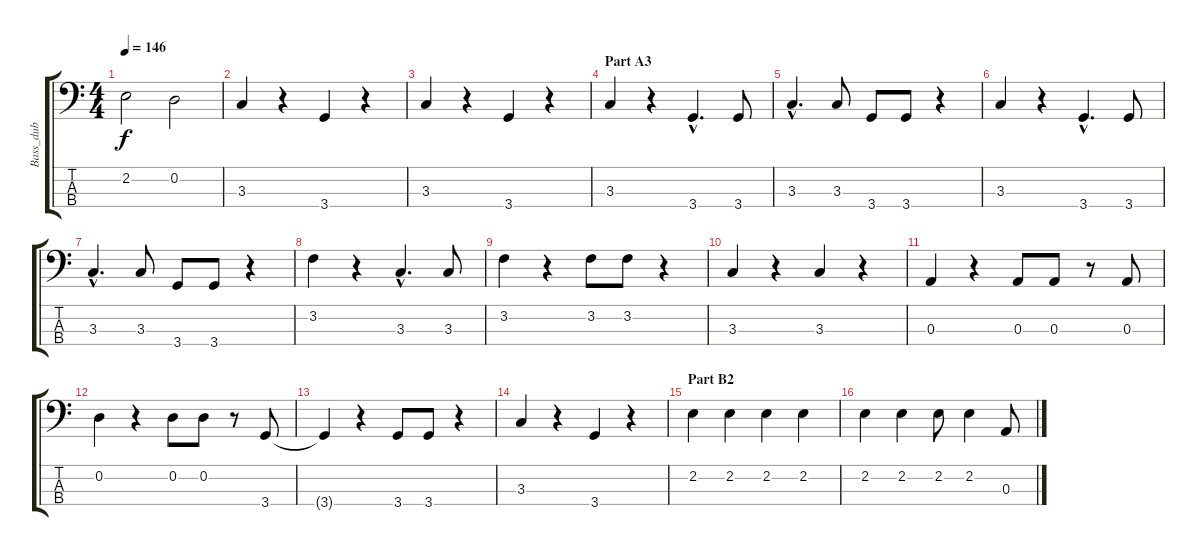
\track ("Bass_dub" "Bass_dub") {instrument acousticbass}
\staff {score tabs}
\tuning (G2 D2 A1 E1) {hide}
\ts (4 4)
\tempo 146
\clef f4
\ks c
2.2.2{dy f} 0.2.2 |
3.3.4 r.4 3.4.4 r.4 |
3.3.4 r.4 3.4.4 r.4 |
\section ("" "Part A3")
3.3.4 r.4 3.4{hac}.4{d} 3.4.8 |
3.3{hac}.4{d} 3.3.8 3.4.8 3.4.8 r.4 |
3.3.4 r.4 3.4{hac}.4{d} 3.4.8 |
3.3{hac}.4{d} 3.3.8 3.4.8 3.4.8 r.4 |
3.2.4 r.4 3.3{hac}.4{d} 3.3.8 |
3.2.4 r.4 3.2.8 3.2.8 r.4 |
3.3.4 r.4 3.3.4 r.4 |
0.3.4 r.4 0.3.8 0.3.8 r.8 0.3.8 |
0.2.4 r.4 0.2.8 0.2.8 r.8 3.4.8 |
3.4{t}.4 r.4 3.4.8 3.4.8 r.4 |
3.3.4 r.4 3.4.4 r.4 |
\section ("" "Part B2")
2.2.4 2.2.4 2.2.4 2.2.4 |
2.2.4 2.2.4 2.2.8 2.2.4 0.3.8
